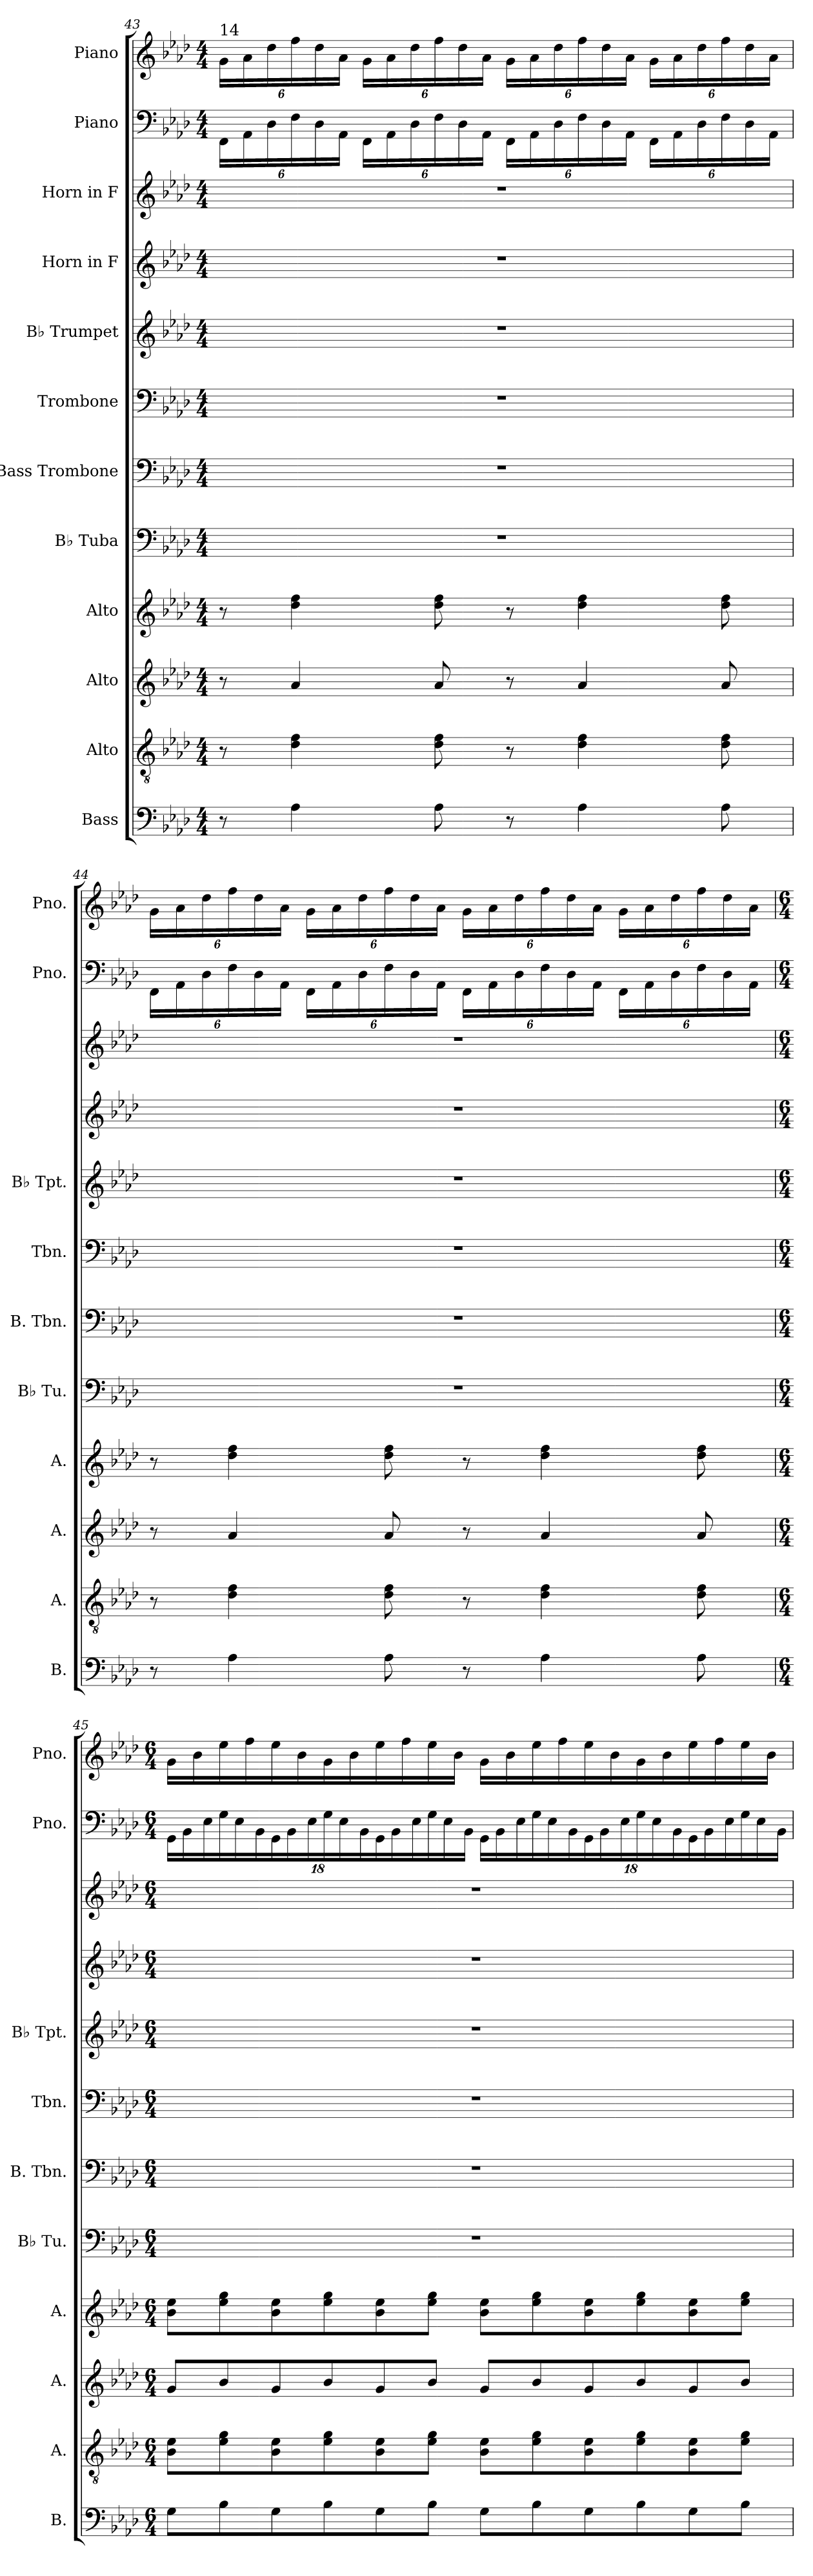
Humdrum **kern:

**kern	**kern	**kern	**kern	**kern	**kern	**kern	**kern	**kern	**kern	**kern	**kern
*part12	*part11	*part10	*part9	*part8	*part7	*part6	*part5	*part4	*part3	*part2	*part1
*staff12	*staff11	*staff10	*staff9	*staff8	*staff7	*staff6	*staff5	*staff4	*staff3	*staff2	*staff1
*I"Bass	*I"Alto	*I"Alto	*I"Alto	*I"B♭ Tuba	*I"Bass Trombone	*I"Trombone	*I"B♭ Trumpet	*I"Horn in F	*I"Horn in F	*I"Piano	*I"Piano
*I'B.	*I'A.	*I'A.	*I'A.	*I'B♭ Tu.	*I'B. Tbn.	*I'Tbn.	*I'B♭ Tpt.	*	*	*I'Pno.	*I'Pno.
!!LO:PB:g=z
*clefF4	*clefGv2	*clefG2	*clefG2	*clefF4	*clefF4	*clefF4	*clefG2	*clefG2	*clefG2	*clefF4	*clefG2
*	*	*	*	*	*	*	*ITrd1c2	*ITrd4c7	*ITrd4c7	*	*
*k[b-e-a-d-]	*k[b-e-a-d-]	*k[b-e-a-d-]	*k[b-e-a-d-]	*k[b-e-a-d-]	*k[b-e-a-d-]	*k[b-e-a-d-]	*k[b-e-a-d-g-c-]	*k[b-e-a-d-g-]	*k[b-e-a-d-g-]	*k[b-e-a-d-]	*k[b-e-a-d-]
*M4/4	*M4/4	*M4/4	*M4/4	*M4/4	*M4/4	*M4/4	*M4/4	*M4/4	*M4/4	*M4/4	*M4/4
*	*	*	*	*	*	*	*	*	*	*Xbrackettup	*Xbrackettup
=43	=43	=43	=43	=43	=43	=43	=43	=43	=43	=43	=43
!	!	!	!	!	!	!	!	!	!	!	!LO:TX:a:t=14
8r	8r	8r	8r	1r	1r	1r	1r	1r	1r	24FF\LL	24g\LL
.	.	.	.	.	.	.	.	.	.	24AA-\	24a-\
.	.	.	.	.	.	.	.	.	.	24D-\	24dd-\
4A-\	4d-\ 4f\	4a-/	4dd-\ 4ff\	.	.	.	.	.	.	24F\	24ff\
.	.	.	.	.	.	.	.	.	.	24D-\	24dd-\
.	.	.	.	.	.	.	.	.	.	24AA-\JJ	24a-\JJ
.	.	.	.	.	.	.	.	.	.	24FF\LL	24g\LL
.	.	.	.	.	.	.	.	.	.	24AA-\	24a-\
.	.	.	.	.	.	.	.	.	.	24D-\	24dd-\
8A-\	8d-\ 8f\	8a-/	8dd-\ 8ff\	.	.	.	.	.	.	24F\	24ff\
.	.	.	.	.	.	.	.	.	.	24D-\	24dd-\
.	.	.	.	.	.	.	.	.	.	24AA-\JJ	24a-\JJ
8r	8r	8r	8r	.	.	.	.	.	.	24FF\LL	24g\LL
.	.	.	.	.	.	.	.	.	.	24AA-\	24a-\
.	.	.	.	.	.	.	.	.	.	24D-\	24dd-\
4A-\	4d-\ 4f\	4a-/	4dd-\ 4ff\	.	.	.	.	.	.	24F\	24ff\
.	.	.	.	.	.	.	.	.	.	24D-\	24dd-\
.	.	.	.	.	.	.	.	.	.	24AA-\JJ	24a-\JJ
.	.	.	.	.	.	.	.	.	.	24FF\LL	24g\LL
.	.	.	.	.	.	.	.	.	.	24AA-\	24a-\
.	.	.	.	.	.	.	.	.	.	24D-\	24dd-\
8A-\	8d-\ 8f\	8a-/	8dd-\ 8ff\	.	.	.	.	.	.	24F\	24ff\
.	.	.	.	.	.	.	.	.	.	24D-\	24dd-\
.	.	.	.	.	.	.	.	.	.	24AA-\JJ	24a-\JJ
!!LO:PB:g=z
=44	=44	=44	=44	=44	=44	=44	=44	=44	=44	=44	=44
8r	8r	8r	8r	1r	1r	1r	1r	1r	1r	24FF\LL	24g\LL
.	.	.	.	.	.	.	.	.	.	24AA-\	24a-\
.	.	.	.	.	.	.	.	.	.	24D-\	24dd-\
4A-\	4d-\ 4f\	4a-/	4dd-\ 4ff\	.	.	.	.	.	.	24F\	24ff\
.	.	.	.	.	.	.	.	.	.	24D-\	24dd-\
.	.	.	.	.	.	.	.	.	.	24AA-\JJ	24a-\JJ
.	.	.	.	.	.	.	.	.	.	24FF\LL	24g\LL
.	.	.	.	.	.	.	.	.	.	24AA-\	24a-\
.	.	.	.	.	.	.	.	.	.	24D-\	24dd-\
8A-\	8d-\ 8f\	8a-/	8dd-\ 8ff\	.	.	.	.	.	.	24F\	24ff\
.	.	.	.	.	.	.	.	.	.	24D-\	24dd-\
.	.	.	.	.	.	.	.	.	.	24AA-\JJ	24a-\JJ
8r	8r	8r	8r	.	.	.	.	.	.	24FF\LL	24g\LL
.	.	.	.	.	.	.	.	.	.	24AA-\	24a-\
.	.	.	.	.	.	.	.	.	.	24D-\	24dd-\
4A-\	4d-\ 4f\	4a-/	4dd-\ 4ff\	.	.	.	.	.	.	24F\	24ff\
.	.	.	.	.	.	.	.	.	.	24D-\	24dd-\
.	.	.	.	.	.	.	.	.	.	24AA-\JJ	24a-\JJ
.	.	.	.	.	.	.	.	.	.	24FF\LL	24g\LL
.	.	.	.	.	.	.	.	.	.	24AA-\	24a-\
.	.	.	.	.	.	.	.	.	.	24D-\	24dd-\
8A-\	8d-\ 8f\	8a-/	8dd-\ 8ff\	.	.	.	.	.	.	24F\	24ff\
.	.	.	.	.	.	.	.	.	.	24D-\	24dd-\
.	.	.	.	.	.	.	.	.	.	24AA-\JJ	24a-\JJ
!!LO:PB:g=z
=45	=45	=45	=45	=45	=45	=45	=45	=45	=45	=45	=45
*M6/4	*M6/4	*M6/4	*M6/4	*M6/4	*M6/4	*M6/4	*M6/4	*M6/4	*M6/4	*M6/4	*M6/4
8G\L	8B-\ 8e-\L	8g/L	8b-\ 8ee-\L	1.r	1.r	1.r	1.r	1.r	1.r	24GG\LL	16g\LL
.	.	.	.	.	.	.	.	.	.	24BB-\	.
.	.	.	.	.	.	.	.	.	.	.	16b-\
.	.	.	.	.	.	.	.	.	.	24E-\	.
8B-\	8e-\ 8g\	8b-/	8ee-\ 8gg\	.	.	.	.	.	.	24G\	16ee-\
.	.	.	.	.	.	.	.	.	.	24E-\	.
.	.	.	.	.	.	.	.	.	.	.	16ff\
.	.	.	.	.	.	.	.	.	.	24BB-\	.
8G\	8B-\ 8e-\	8g/	8b-\ 8ee-\	.	.	.	.	.	.	24GG\	16ee-\
.	.	.	.	.	.	.	.	.	.	24BB-\	.
.	.	.	.	.	.	.	.	.	.	.	16b-\
.	.	.	.	.	.	.	.	.	.	24E-\	.
8B-\	8e-\ 8g\	8b-/	8ee-\ 8gg\	.	.	.	.	.	.	24G\	16g\
.	.	.	.	.	.	.	.	.	.	24E-\	.
.	.	.	.	.	.	.	.	.	.	.	16b-\
.	.	.	.	.	.	.	.	.	.	24BB-\	.
8G\	8B-\ 8e-\	8g/	8b-\ 8ee-\	.	.	.	.	.	.	24GG\	16ee-\
.	.	.	.	.	.	.	.	.	.	24BB-\	.
.	.	.	.	.	.	.	.	.	.	.	16ff\
.	.	.	.	.	.	.	.	.	.	24E-\	.
8B-\J	8e-\ 8g\J	8b-/J	8ee-\ 8gg\J	.	.	.	.	.	.	24G\	16ee-\
.	.	.	.	.	.	.	.	.	.	24E-\	.
.	.	.	.	.	.	.	.	.	.	.	16b-\JJ
.	.	.	.	.	.	.	.	.	.	24BB-\JJ	.
8G\L	8B-\ 8e-\L	8g/L	8b-\ 8ee-\L	.	.	.	.	.	.	24GG\LL	16g\LL
.	.	.	.	.	.	.	.	.	.	24BB-\	.
.	.	.	.	.	.	.	.	.	.	.	16b-\
.	.	.	.	.	.	.	.	.	.	24E-\	.
8B-\	8e-\ 8g\	8b-/	8ee-\ 8gg\	.	.	.	.	.	.	24G\	16ee-\
.	.	.	.	.	.	.	.	.	.	24E-\	.
.	.	.	.	.	.	.	.	.	.	.	16ff\
.	.	.	.	.	.	.	.	.	.	24BB-\	.
8G\	8B-\ 8e-\	8g/	8b-\ 8ee-\	.	.	.	.	.	.	24GG\	16ee-\
.	.	.	.	.	.	.	.	.	.	24BB-\	.
.	.	.	.	.	.	.	.	.	.	.	16b-\
.	.	.	.	.	.	.	.	.	.	24E-\	.
8B-\	8e-\ 8g\	8b-/	8ee-\ 8gg\	.	.	.	.	.	.	24G\	16g\
.	.	.	.	.	.	.	.	.	.	24E-\	.
.	.	.	.	.	.	.	.	.	.	.	16b-\
.	.	.	.	.	.	.	.	.	.	24BB-\	.
8G\	8B-\ 8e-\	8g/	8b-\ 8ee-\	.	.	.	.	.	.	24GG\	16ee-\
.	.	.	.	.	.	.	.	.	.	24BB-\	.
.	.	.	.	.	.	.	.	.	.	.	16ff\
.	.	.	.	.	.	.	.	.	.	24E-\	.
8B-\J	8e-\ 8g\J	8b-/J	8ee-\ 8gg\J	.	.	.	.	.	.	24G\	16ee-\
.	.	.	.	.	.	.	.	.	.	24E-\	.
.	.	.	.	.	.	.	.	.	.	.	16b-\JJ
.	.	.	.	.	.	.	.	.	.	24BB-\JJ	.
=	=	=	=	=	=	=	=	=	=	=	=
*-	*-	*-	*-	*-	*-	*-	*-	*-	*-	*-	*-
